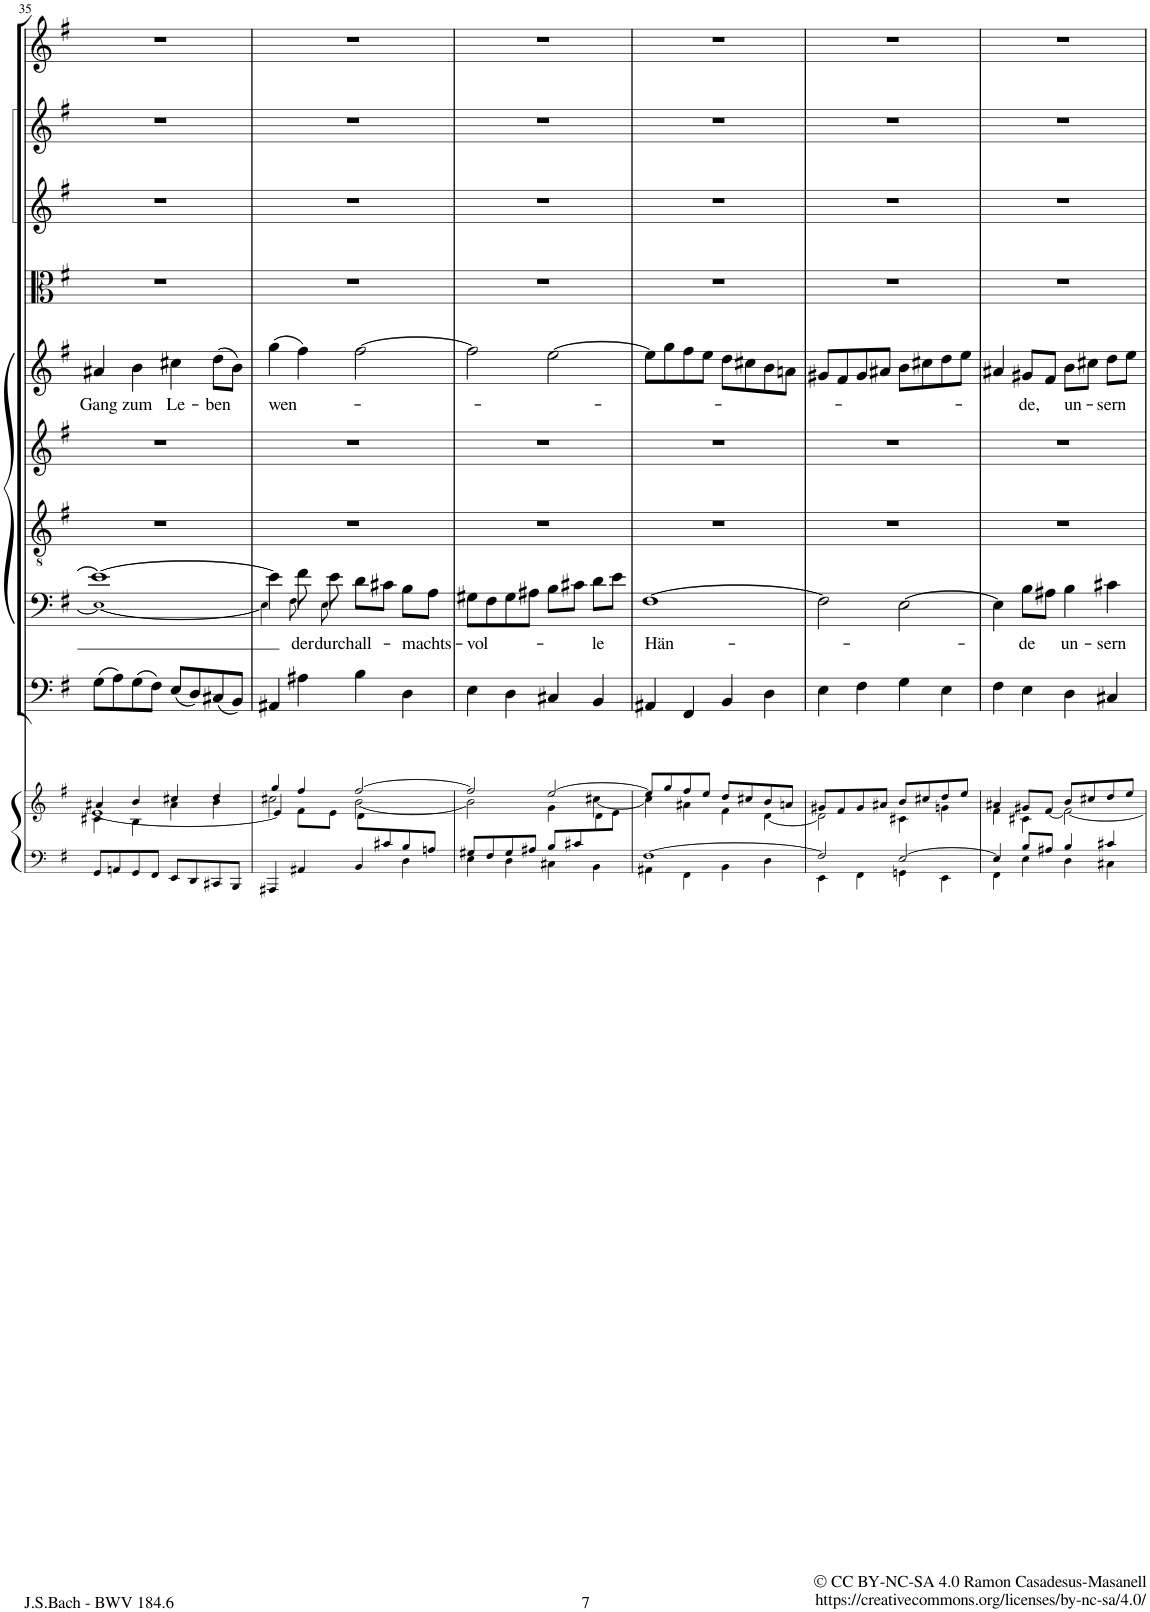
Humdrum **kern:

**kern	**kern	**kern	**kern	**text	**kern	**kern	**kern	**text	**kern	**kern	**kern	**kern
*part10	*part10	*part9	*part8	*part8	*part7	*part6	*part5	*part5	*part4	*part3	*part2	*part1
*staff11	*staff10	*staff9	*staff8	*staff8	*staff7	*staff6	*staff5	*staff5	*staff4	*staff3	*staff2	*staff1
*I"Piano reduction	*	*I"Continuo	*I"Basso	*	*I"Tenore	*I"Alto	*I"Soprano	*	*I"Viola	*I"Violino II	*I"Violino I	*I"Flauto traverso I.II.
*I'Pno	*	*	*	*	*	*	*	*	*I'Vla	*I'Vln	*I'Vln	*I'Fl
!!LO:PB:g=z
*clefF4	*clefG2	*clefF4	*clefF4	*	*clefGv2	*clefG2	*clefG2	*	*clefC3	*clefG2	*clefG2	*clefG2
*k[f#]	*k[f#]	*k[f#]	*k[f#]	*	*k[f#]	*k[f#]	*k[f#]	*	*k[f#]	*k[f#]	*k[f#]	*k[f#]
*M2/2	*M2/2	*M2/2	*M2/2	*	*M2/2	*M2/2	*M2/2	*	*M2/2	*M2/2	*M2/2	*M2/2
*met(c|)	*met(c|)	*met(c|)	*met(c|)	*	*met(c|)	*met(c|)	*met(c|)	*	*met(c|)	*met(c|)	*met(c|)	*met(c|)
=35	=35	=35	=35	=35	=35	=35	=35	=35	=35	=35	=35	=35
*	*^	*	*^	*	*	*	*	*	*	*	*	*
*	*	*^	*	*	*	*	*	*	*	*	*	*	*	*
!	!	!	!	!	!	!	!	!	!	!	!LO:LY:b	!	!	!	!
8GG/L	4a#X/	4c#X\	[<1e	(8G\L	1e_	1E!_	.	1r	1r	4a#X/	Gang	1r	1r	1r	1r
8AAn/	.	.	.	8A\)	.	.	.	.	.	.	.	.	.	.	.
!	!	!	!	!	!	!	!	!	!	!	!LO:LY:b	!	!	!	!
8GG/	4b/	4B\	.	(8G\	.	.	.	.	.	4b\	zum	.	.	.	.
8FF#/J	.	.	.	8F#\J)	.	.	.	.	.	.	.	.	.	.	.
!	!	!	!	!	!	!	!	!	!	!	!LO:LY:b	!	!	!	!
8EE/L	4cc#X/	4a#\	.	(8E/L	.	.	.	.	.	4cc#X\	Le-	.	.	.	.
8DD/	.	.	.	8D/)	.	.	.	.	.	.	.	.	.	.	.
!	!	!	!	!	!	!	!	!	!	!	!LO:LY:b	!	!	!	!
8CC#X/	4dd/	4b\	.	(8C#X/	.	.	.	.	.	(8dd\L	-ben	.	.	.	.
8BBB/J	.	.	.	8BB/J)	.	.	.	.	.	8b\J)	.	.	.	.	.
=36	=36	=36	=36	=36	=36	=36	=36	=36	=36	=36	=36	=36	=36	=36	=36
*^	*	*	*	*	*	*	*	*	*	*	*	*	*	*	*
!	!	!	!	!	!	!	!	!	!	!	!	!LO:LY:b	!	!	!	!
8ryy	4AAA#X/	4gg/	2cc#X\	4e/]	4AA#X/	4e\]	4E!\]	.	1r	1r	(4gg\	wen-	1r	1r	1r	1r
!	!	!	!	!	!	!	!	!LO:LY:b	!	!	!	!	!	!	!	!
.	4AA#X/	4ff#/	.	8f#\L	4A#X\	8f#\	8F#!\	der	.	.	4ff#\)	.	.	.	.	.
!	!	!	!	!	!	!	!	!LO:LY:b	!	!	!	!	!	!	!	!
.	.	.	.	8e\J	.	8e\	8E!\	durch	.	.	.	.	.	.	.	.
!	!	!	!	!	!	!	!	!LO:LY:b	!	!	!	!	!	!	!	!
.	4BB/	[2ff#/	[2b\	8d\L	4B\	8d\L	2ryy	all-	.	.	[2ff#\	.	.	.	.	.
8c#X/	.	.	.	4.ryy	.	8c#X\J	.	.	.	.	.	.	.	.	.	.
!	!	!	!	!	!	!	!	!LO:LY:b	!	!	!	!	!	!	!	!
8B/	4D\	.	.	.	4D\	8B\L	.	-machts-	.	.	.	.	.	.	.	.
8An/J	.	.	.	.	.	8A\J	.	.	.	.	.	.	.	.	.	.
*	*	*	*	*	*	*v	*v	*	*	*	*	*	*	*	*	*
=37	=37	=37	=37	=37	=37	=37	=37	=37	=37	=37	=37	=37	=37	=37	=37
!	!	!	!	!	!	!	!LO:LY:b	!	!	!	!	!	!	!	!
8G#X/L	4E\	2ff#/]	2b\]	2.ryy	4E\	8G#X\L	-vol-	1r	1r	2ff#\]	.	1r	1r	1r	1r
8F#/	.	.	.	.	.	8F#\	.	.	.	.	.	.	.	.	.
8G#/	4D\	.	.	.	4D\	8G#\	.	.	.	.	.	.	.	.	.
8A#X/J	.	.	.	.	.	8A#X\J	.	.	.	.	.	.	.	.	.
8B/L	4C#X\	[2ee/	4g\	.	4C#X/	8B\L	.	.	.	[2ee\	.	.	.	.	.
8c#X/	.	.	.	.	.	8c#X\J	.	.	.	.	.	.	.	.	.
!	!	!	!	!	!	!	!LO:LY:b	!	!	!	!	!	!	!	!
4ryy	4BB\	.	[4cc#X\	8d\	4BB/	8d\L	-le	.	.	.	.	.	.	.	.
.	.	.	.	8e\J	.	8e\J	.	.	.	.	.	.	.	.	.
=38	=38	=38	=38	=38	=38	=38	=38	=38	=38	=38	=38	=38	=38	=38	=38
!	!	!	!	!	!	!	!LO:LY:b	!	!	!	!	!	!	!	!
*	*	*	*v	*v	*	*	*	*	*	*	*	*	*	*	*
[1F#	4AA#X\	8ee/L]	4cc#\]	4AA#X/	[1F#	Hän-	1r	1r	8ee\L]	.	1r	1r	1r	1r
.	.	8gg/	.	.	.	.	.	.	8gg\	.	.	.	.	.
.	4FF#\	8ff#/	4a#X\	4FF#/	.	.	.	.	8ff#\	.	.	.	.	.
.	.	8ee/J	.	.	.	.	.	.	8ee\J	.	.	.	.	.
.	4BB\	8dd/L	4f#\	4BB/	.	.	.	.	8dd\L	.	.	.	.	.
.	.	8cc#X/	.	.	.	.	.	.	8cc#X\	.	.	.	.	.
.	4D\	8b/	[4d\	4D\	.	.	.	.	8b\	.	.	.	.	.
.	.	8an/J	.	.	.	.	.	.	8an\J	.	.	.	.	.
=39	=39	=39	=39	=39	=39	=39	=39	=39	=39	=39	=39	=39	=39	=39
2F#/]	4EE\	8g#X/L	2d\]	4E\	2F#\]	.	1r	1r	8g#X/L	.	1r	1r	1r	1r
.	.	8f#/	.	.	.	.	.	.	8f#/	.	.	.	.	.
.	4FF#\	8g#/	.	4F#\	.	.	.	.	8g#/	.	.	.	.	.
.	.	8a#X/J	.	.	.	.	.	.	8a#X/J	.	.	.	.	.
[2E/	4GGn\	8b/L	4c#X\	4G\	[2E\	.	.	.	8b\L	.	.	.	.	.
.	.	8cc#X/	.	.	.	.	.	.	8cc#X\	.	.	.	.	.
.	4EE\	8dd/	4gn\	4E\	.	.	.	.	8dd\	.	.	.	.	.
.	.	8ee/J	.	.	.	.	.	.	8ee\J	.	.	.	.	.
=40	=40	=40	=40	=40	=40	=40	=40	=40	=40	=40	=40	=40	=40	=40
4E/]	4FF#\	4a#X/	4f#\	4F#\	4E\]	.	1r	1r	4a#X/	.	1r	1r	1r	1r
!	!	!	!	!	!	!LO:LY:b	!	!	!	!LO:LY:b	!	!	!	!
8B/L	4E\	8g#X/L	4c#X\	4E\	8B\L	-de	.	.	8g#X/L	-de,	.	.	.	.
8A#X/J	.	[<8f#/J	.	.	8A#X\J	.	.	.	8f#/J	.	.	.	.	.
!	!	!	!	!	!	!LO:LY:b	!	!	!	!LO:LY:b	!	!	!	!
4B/	4D\	8b/L	2f#\_	4D\	4B\	un-	.	.	8b\L	un-	.	.	.	.
.	.	8cc#X/	.	.	.	.	.	.	8cc#X\J	.	.	.	.	.
!	!	!	!	!	!	!LO:LY:b	!	!	!	!LO:LY:b	!	!	!	!
4c#X/	4C#X\	8dd/	.	4C#X/	4c#X\	-sern	.	.	8dd\L	-sern	.	.	.	.
.	.	8ee/J	.	.	.	.	.	.	8ee\J	.	.	.	.	.
*v	*v	*	*	*	*	*	*	*	*	*	*	*	*	*
*	*v	*v	*	*	*	*	*	*	*	*	*	*	*
=	=	=	=	=	=	=	=	=	=	=	=	=
*-	*-	*-	*-	*-	*-	*-	*-	*-	*-	*-	*-	*-
